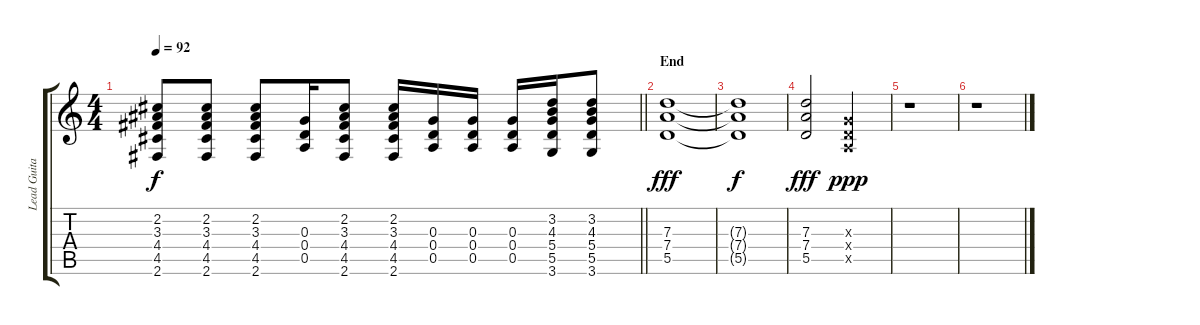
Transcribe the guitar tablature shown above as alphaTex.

\track ("Lead Guitar" "Lead Guita") {instrument overdrivenguitar}
\staff {score tabs}
\tuning (E4 B3 G3 D3 A2 E2) {hide}
\ts (4 4)
\tempo 92
\clef g2
\barLineRight lightlight
\ks c
(2.2 3.3 4.4 4.5 2.6).8{dy f} (2.2 3.3 4.4 4.5 2.6).8 (2.2 3.3 4.4 4.5 2.6).8 (0.3 0.4 0.5).16 (2.2 3.3 4.4 4.5 2.6).8 (2.2 3.3 4.4 4.5 2.6).16 (0.3 0.4 0.5).16 (0.3 0.4 0.5).16 (0.3 0.4 0.5).16 (3.2 4.3 5.4 5.5 3.6).16 (3.2 4.3 5.4 5.5 3.6).8 |
\section ("" "End")
(7.3 7.4 5.5).1{dy fff} |
(7.3{t} 7.4{t} 5.5{t}).1{dy f} |
(7.3 7.4 5.5).2{dy fff} (0.3{x} 0.4{x} 0.5{x}).2{dy ppp} |
r.1 |
r.1
